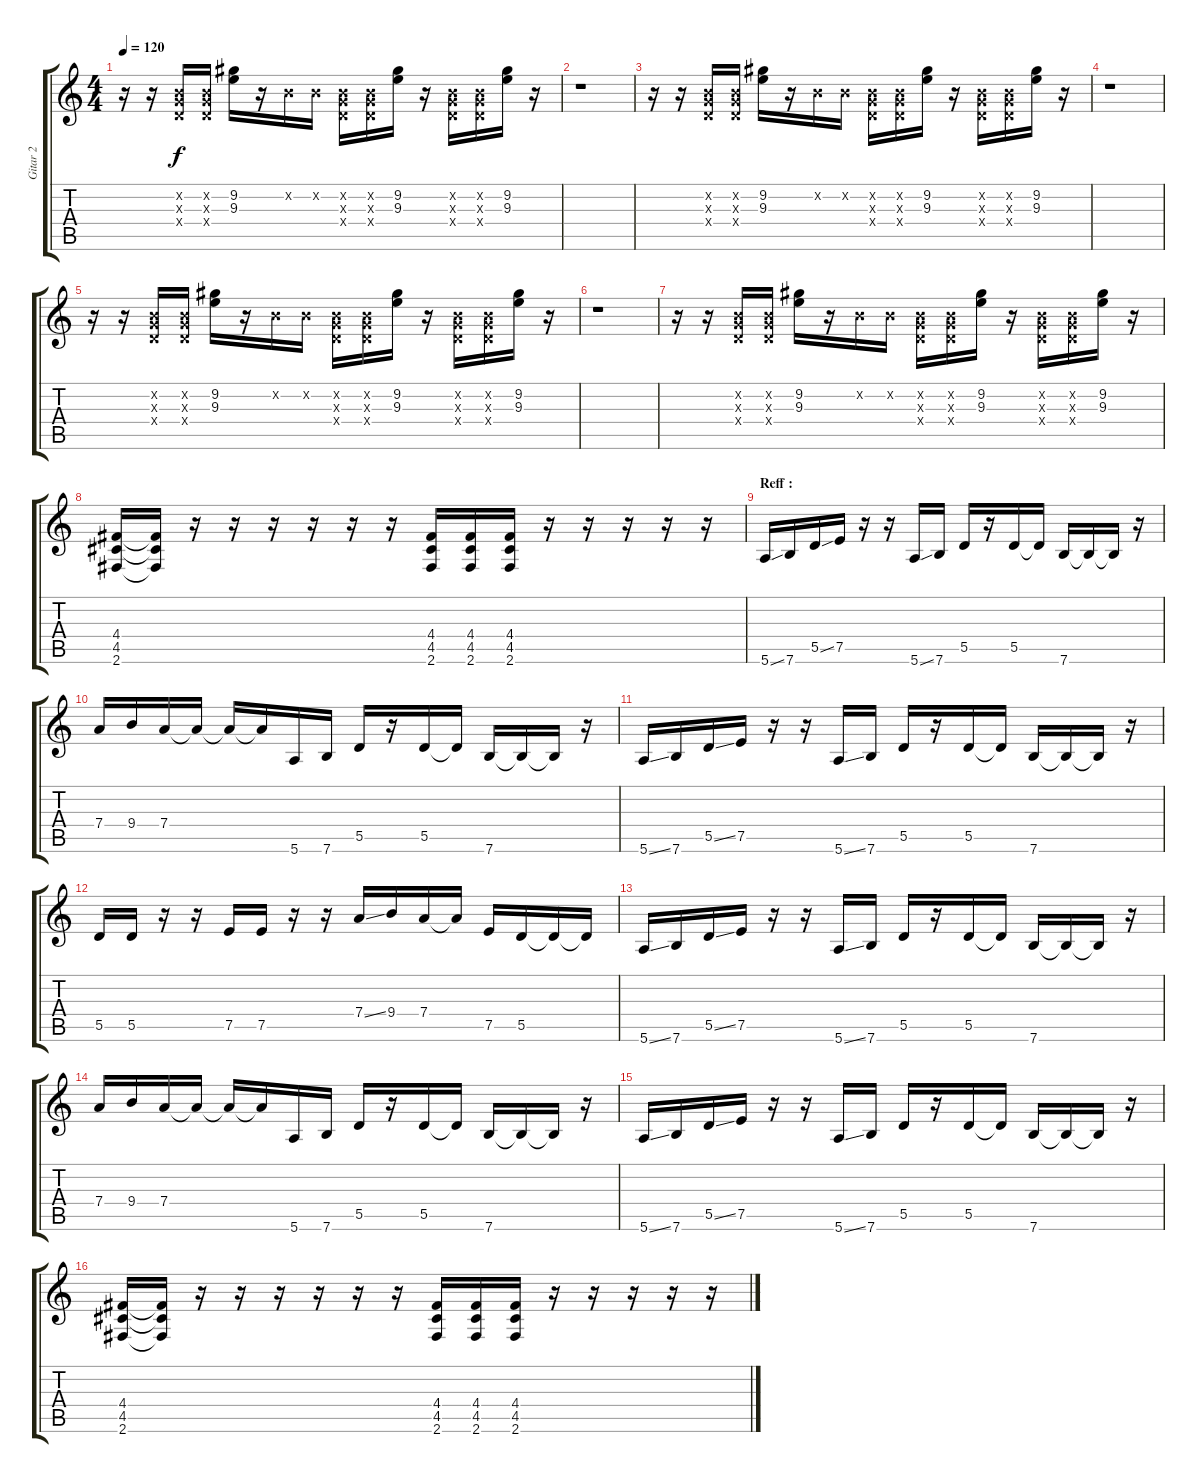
\track ("Gitar 2" "Gitar 2") {instrument acousticguitarsteel}
\staff {score tabs}
\tuning (E4 B3 G3 D3 A2 E2) {hide}
\ts (4 4)
\tempo 120
\clef g2
\ks c
r.16{dy f} r.16 (0.2{x} 0.3{x} 0.4{x}).16 (0.2{x} 0.3{x} 0.4{x}).16 (9.2 9.3).16 r.16 0.2{x}.16 0.2{x}.16 (0.2{x} 0.3{x} 0.4{x}).16 (0.2{x} 0.3{x} 0.4{x}).16 (9.2 9.3).16 r.16 (0.2{x} 0.3{x} 0.4{x}).16 (0.2{x} 0.3{x} 0.4{x}).16 (9.2 9.3).16 r.16 |
r.1 |
r.16 r.16 (0.2{x} 0.3{x} 0.4{x}).16 (0.2{x} 0.3{x} 0.4{x}).16 (9.2 9.3).16 r.16 0.2{x}.16 0.2{x}.16 (0.2{x} 0.3{x} 0.4{x}).16 (0.2{x} 0.3{x} 0.4{x}).16 (9.2 9.3).16 r.16 (0.2{x} 0.3{x} 0.4{x}).16 (0.2{x} 0.3{x} 0.4{x}).16 (9.2 9.3).16 r.16 |
r.1 |
r.16 r.16 (0.2{x} 0.3{x} 0.4{x}).16 (0.2{x} 0.3{x} 0.4{x}).16 (9.2 9.3).16 r.16 0.2{x}.16 0.2{x}.16 (0.2{x} 0.3{x} 0.4{x}).16 (0.2{x} 0.3{x} 0.4{x}).16 (9.2 9.3).16 r.16 (0.2{x} 0.3{x} 0.4{x}).16 (0.2{x} 0.3{x} 0.4{x}).16 (9.2 9.3).16 r.16 |
r.1 |
r.16 r.16 (0.2{x} 0.3{x} 0.4{x}).16 (0.2{x} 0.3{x} 0.4{x}).16 (9.2 9.3).16 r.16 0.2{x}.16 0.2{x}.16 (0.2{x} 0.3{x} 0.4{x}).16 (0.2{x} 0.3{x} 0.4{x}).16 (9.2 9.3).16 r.16 (0.2{x} 0.3{x} 0.4{x}).16 (0.2{x} 0.3{x} 0.4{x}).16 (9.2 9.3).16 r.16 |
(4.4 4.5 2.6).16 (4.4{t} 4.5{t} 2.6{t}).16 r.16 r.16 r.16 r.16 r.16 r.16 (4.4 4.5 2.6).16 (4.4 4.5 2.6).16 (4.4 4.5 2.6).16 r.16 r.16 r.16 r.16 r.16 |
\section ("" "Reff :")
5.6{ss}.16 7.6.16 5.5{ss}.16 7.5.16 r.16 r.16 5.6{ss}.16 7.6.16 5.5.16 r.16 5.5.16 5.5{t}.16 7.6.16 7.6{t}.16 7.6{t}.16 r.16 |
7.4.16 9.4.16 7.4.16 7.4{t}.16 7.4{t}.16 7.4{t}.16 5.6.16 7.6.16 5.5.16 r.16 5.5.16 5.5{t}.16 7.6.16 7.6{t}.16 7.6{t}.16 r.16 |
5.6{ss}.16 7.6.16 5.5{ss}.16 7.5.16 r.16 r.16 5.6{ss}.16 7.6.16 5.5.16 r.16 5.5.16 5.5{t}.16 7.6.16 7.6{t}.16 7.6{t}.16 r.16 |
5.5.16 5.5.16 r.16 r.16 7.5.16 7.5.16 r.16 r.16 7.4{ss}.16 9.4.16 7.4.16 7.4{t}.16 7.5.16 5.5.16 5.5{t}.16 5.5{t}.16 |
5.6{ss}.16 7.6.16 5.5{ss}.16 7.5.16 r.16 r.16 5.6{ss}.16 7.6.16 5.5.16 r.16 5.5.16 5.5{t}.16 7.6.16 7.6{t}.16 7.6{t}.16 r.16 |
7.4.16 9.4.16 7.4.16 7.4{t}.16 7.4{t}.16 7.4{t}.16 5.6.16 7.6.16 5.5.16 r.16 5.5.16 5.5{t}.16 7.6.16 7.6{t}.16 7.6{t}.16 r.16 |
5.6{ss}.16 7.6.16 5.5{ss}.16 7.5.16 r.16 r.16 5.6{ss}.16 7.6.16 5.5.16 r.16 5.5.16 5.5{t}.16 7.6.16 7.6{t}.16 7.6{t}.16 r.16 |
(4.4 4.5 2.6).16 (4.4{t} 4.5{t} 2.6{t}).16 r.16 r.16 r.16 r.16 r.16 r.16 (4.4 4.5 2.6).16 (4.4 4.5 2.6).16 (4.4 4.5 2.6).16 r.16 r.16 r.16 r.16 r.16
